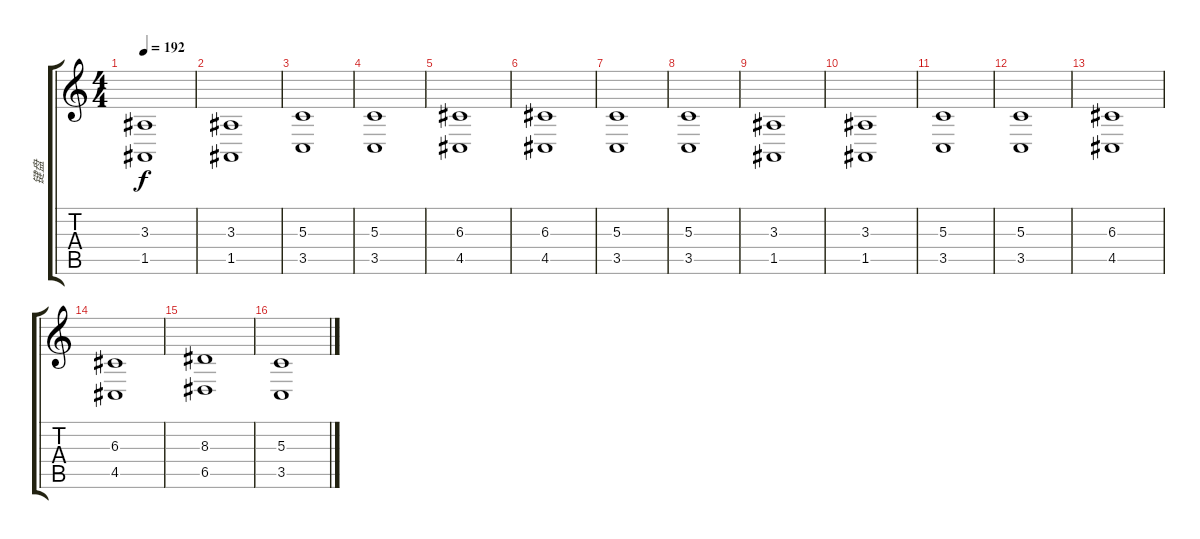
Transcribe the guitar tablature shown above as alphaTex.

\track ("键盘" "键盘") {instrument stringensemble1}
\staff {score tabs}
\tuning (E4 B3 G3 D3 A2 E2) {hide}
\ts (4 4)
\tempo 192
\clef g2
\ks c
(3.3 1.5).1{dy f instrument choiraahs} |
(3.3 1.5).1{instrument choiraahs} |
(5.3 3.5).1{instrument choiraahs} |
(5.3 3.5).1{instrument choiraahs} |
(6.3 4.5).1{instrument choiraahs} |
(6.3 4.5).1{instrument choiraahs} |
(5.3 3.5).1{instrument choiraahs} |
(5.3 3.5).1{instrument choiraahs} |
(3.3 1.5).1{instrument choiraahs} |
(3.3 1.5).1{instrument choiraahs} |
(5.3 3.5).1{instrument choiraahs} |
(5.3 3.5).1{instrument choiraahs} |
(6.3 4.5).1{instrument choiraahs} |
(6.3 4.5).1{instrument choiraahs} |
(8.3 6.5).1{instrument choiraahs} |
(5.3 3.5).1{instrument choiraahs}
